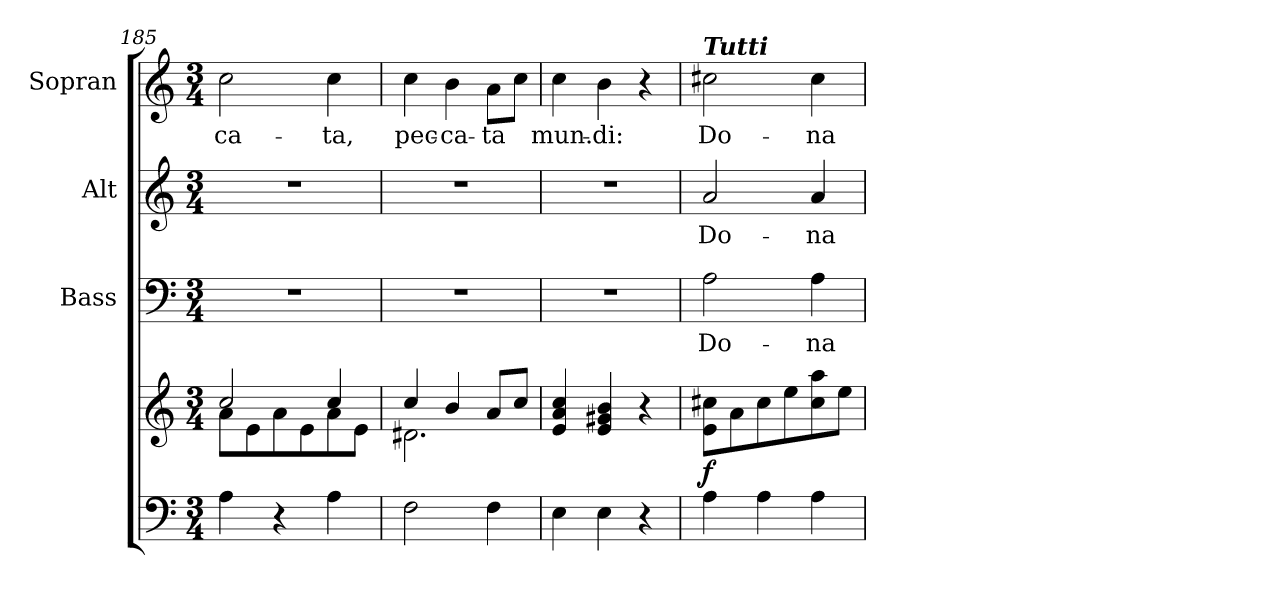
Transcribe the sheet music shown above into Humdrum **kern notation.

**kern	**kern	**dynam	**kern	**text	**kern	**text	**kern	**text
*part4	*part4	*part4	*part3	*part3	*part2	*part2	*part1	*part1
*staff5	*staff4	*staff4/5	*staff3	*staff3	*staff2	*staff2	*staff1	*staff1
*	*	*	*I"Bass	*	*I"Alt	*	*I"Sopran	*
*	*	*	*I'B.	*	*I'A.	*	*I'S.	*
*clefF4	*clefG2	*	*clefF4	*	*clefG2	*	*clefG2	*
*k[]	*k[]	*	*k[]	*	*k[]	*	*k[]	*
*C:	*C:	*	*C:	*	*C:	*	*C:	*
*M3/4	*M3/4	*	*M3/4	*	*M3/4	*	*M3/4	*
=185	=185	=185	=185	=185	=185	=185	=185	=185
*	*^	*	*	*	*	*	*	*
!	!	!	!	!	!	!	!	!	!LO:LY:b
4A\	2cc/	8a\L	.	2.r	.	2.r	.	2cc\	-ca-
.	.	8e\	.	.	.	.	.	.	.
4r	.	8a\	.	.	.	.	.	.	.
.	.	8e\	.	.	.	.	.	.	.
!	!	!	!	!	!	!	!	!	!LO:LY:b
4A\	4cc/	8a\	.	.	.	.	.	4cc\	-ta,
.	.	8e\J	.	.	.	.	.	.	.
=186	=186	=186	=186	=186	=186	=186	=186	=186	=186
!	!	!	!	!	!	!	!	!	!LO:LY:b
2F\	4cc/	2.d#X\	.	2.r	.	2.r	.	4cc\	pec-
!	!	!	!	!	!	!	!	!	!LO:LY:b
.	4b/	.	.	.	.	.	.	4b\	-ca-
!	!	!	!	!	!	!	!	!	!LO:LY:b
4F\	8a/L	.	.	.	.	.	.	8a\L	-ta
.	8cc/J	.	.	.	.	.	.	8cc\J	.
*	*v	*v	*	*	*	*	*	*	*
!!LO:LB:g=z
=187	=187	=187	=187	=187	=187	=187	=187	=187
!	!	!	!	!	!	!	!	!LO:LY:b
4E\	4e/ 4a/ 4cc/	.	2.r	.	2.r	.	4cc\	mun.-
!	!	!	!	!	!	!	!	!LO:LY:b
4E\	4e/ 4g#X/ 4b/	.	.	.	.	.	4b\	-di:
4r	4r	.	.	.	.	.	4r	.
=188	=188	=188	=188	=188	=188	=188	=188	=188
!	!	!	!	!	!	!	!LO:TX:a:Bi:t=Tutti	!
!	!	!LO:DY:b	!	!LO:LY:b	!	!LO:LY:b	!	!LO:LY:b
4A\	8e\ 8cc#X\L	f	2A\	Do-	2a/	Do-	2cc#X\	Do-
.	8a\	.	.	.	.	.	.	.
4A\	8cc#\	.	.	.	.	.	.	.
.	8ee\	.	.	.	.	.	.	.
!	!	!	!	!LO:LY:b	!	!LO:LY:b	!	!LO:LY:b
4A\	8cc#\ 8aa\	.	4A\	-na	4a/	-na	4cc#\	-na
.	8ee\J	.	.	.	.	.	.	.
=	=	=	=	=	=	=	=	=
*-	*-	*-	*-	*-	*-	*-	*-	*-
